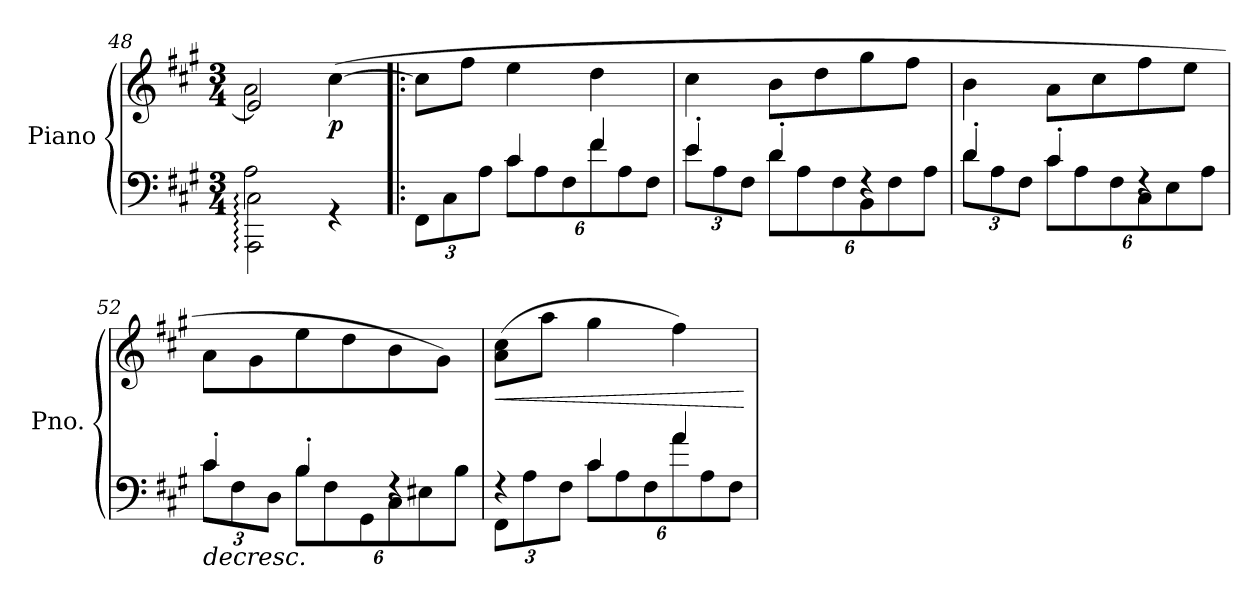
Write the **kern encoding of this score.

**kern	**kern	**dynam
*part1	*part1	*part1
*staff2	*staff1	*staff1/2
*I"Piano	*	*
*I'Pno.	*	*
*clefF4	*clefG2	*
*k[f#c#g#]	*k[f#c#g#]	*
*M3/4	*M3/4	*
=48	=48	=48
*^	*^	*
2AAA\: 2C#\:	2A\	2e/]	2a\	.
!	!	!	!	!LO:DY:b
4rGG	4ryy	(>[4cc#\	4ryy	p
*	*	*v	*v	*
!!LO:PB:g=z
=49!|:	=49!|:	=49!|:	=49!|:
*	*Xbrackettup	*	*
*	*	*^	*
!	!	!LO:TX:a:B:t=in tempo	!	!
*	*	*v	*v	*
4ryy	12FF#\L	8cc#\L]	.
.	12C#\	.	.
.	.	8ff#\J	.
.	12A\J	.	.
4c#/	12c#\L	4ee\	.
.	12A\	.	.
.	12F#\	.	.
4f#/	12f#\	4dd\	.
.	12A\	.	.
.	12F#\J	.	.
=50	=50	=50	=50
4e'/	12e\L	4cc#\	.
.	12A\	.	.
.	12F#\J	.	.
4d'/	12d\L	8b\L	.
.	12A\	.	.
.	.	8dd\	.
.	12F#\	.	.
4rF	12BB\	8gg#\	.
.	12F#\	.	.
.	.	8ff#\J	.
.	12A\J	.	.
=51	=51	=51	=51
4d'/	12d\L	4b\	.
.	12A\	.	.
.	12F#\J	.	.
4c#'/	12c#\L	8a\L	.
.	12A\	.	.
.	.	8cc#\	.
.	12F#\	.	.
4rF	12C#\	8ff#\	.
.	12E\	.	.
.	.	8ee\J	.
.	12A\J	.	.
=52	=52	=52	=52
!	!	!	!LO:HP:b=2
4c#'/	12c#\L	8a\L	>
.	12F#\	.	.
.	.	8g#\	.
.	12D\J	.	.
4B'/	12B\L	8ee\	.
.	12F#\	.	.
.	.	8dd\	.
.	12GG#\	.	.
4rF	12C#\	8b\	.
.	12E#X\	.	.
.	.	8g#\J)	.
.	12B\J	.	.
!!LO:LB:g=z
=53	=53	=53	=53
!	!	!	!LO:HP:b
4rF	12FF#\L	(8a\ 8cc#\L	<
.	12A\	.	.
.	.	8aa\J	.
.	12F#\J	.	.
4c#/	12c#\L	4gg#\	]
.	12A\	.	.
.	12F#\	.	.
4a/	12a\	4ff#\)	.
.	12A\	.	.
.	12F#\J	.	.
*v	*v	*	*
.	.	[
=	=	=
*-	*-	*-
